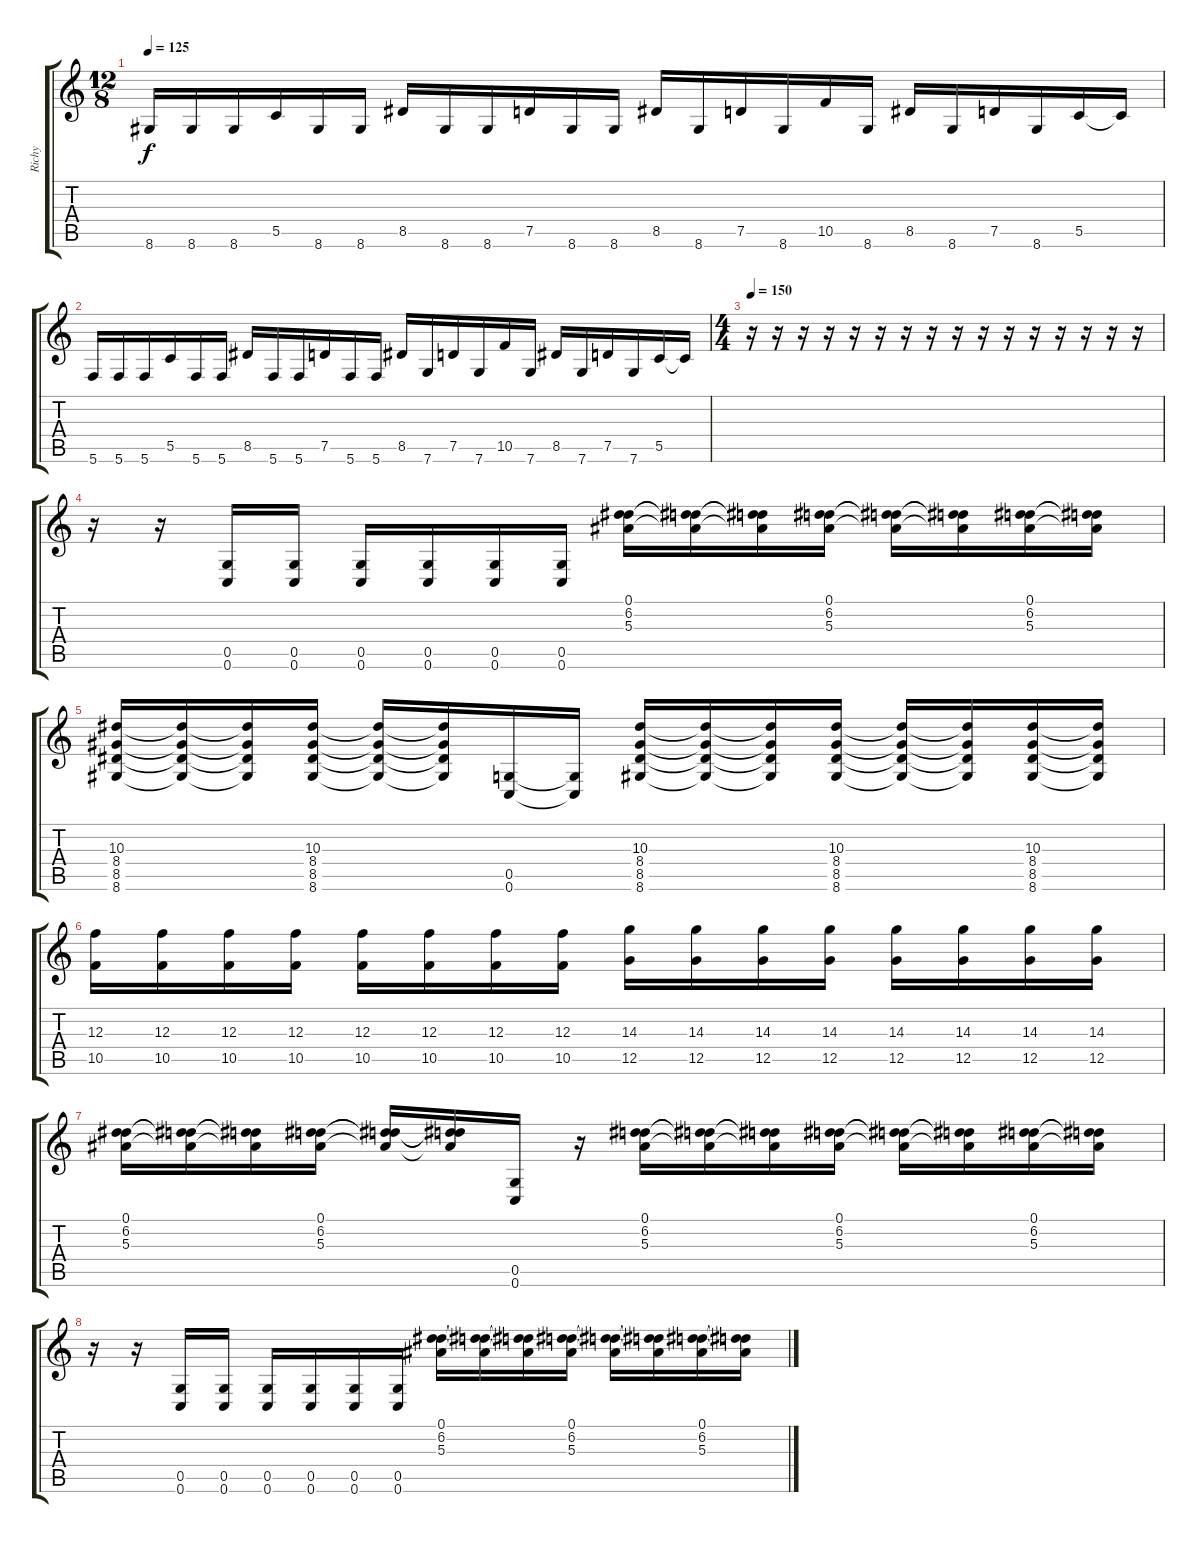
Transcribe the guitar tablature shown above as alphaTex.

\track ("Richy" "Richy") {instrument distortionguitar}
\staff {score tabs}
\tuning (D4 A3 F3 C3 G2 C2) {hide}
\ts (12 8)
\tempo 125
\clef g2
\ks c
8.6.16{dy f} 8.6.16 8.6.16 5.5.16 8.6.16 8.6.16 8.5.16 8.6.16 8.6.16 7.5.16 8.6.16 8.6.16 8.5.16 8.6.16 7.5.16 8.6.16 10.5.16 8.6.16 8.5.16 8.6.16 7.5.16 8.6.16 5.5.16 5.5{t}.16 |
5.6.16 5.6.16 5.6.16 5.5.16 5.6.16 5.6.16 8.5.16 5.6.16 5.6.16 7.5.16 5.6.16 5.6.16 8.5.16 7.6.16 7.5.16 7.6.16 10.5.16 7.6.16 8.5.16 7.6.16 7.5.16 7.6.16 5.5.16 5.5{t}.16 |
\ts (4 4)
\tempo 150
r.16 r.16 r.16 r.16 r.16 r.16 r.16 r.16 r.16 r.16 r.16 r.16 r.16 r.16 r.16 r.16 |
r.16 r.16 (0.5 0.6).16 (0.5 0.6).16 (0.5 0.6).16 (0.5 0.6).16 (0.5 0.6).16 (0.5 0.6).16 (0.1 6.2 5.3).16 (0.1{t} 6.2{t} 5.3{t}).16 (0.1{t} 6.2{t} 5.3{t}).16 (0.1 6.2 5.3).16 (0.1{t} 6.2{t} 5.3{t}).16 (0.1{t} 6.2{t} 5.3{t}).16 (0.1 6.2 5.3).16 (0.1{t} 6.2{t} 5.3{t}).16 |
(10.3 8.4 8.5 8.6).16 (10.3{t} 8.4{t} 8.5{t} 8.6{t}).16 (10.3{t} 8.4{t} 8.5{t} 8.6{t}).16 (10.3 8.4 8.5 8.6).16 (10.3{t} 8.4{t} 8.5{t} 8.6{t}).16 (10.3{t} 8.4{t} 8.5{t} 8.6{t}).16 (0.5 0.6).16 (0.5{t} 0.6{t}).16 (10.3 8.4 8.5 8.6).16 (10.3{t} 8.4{t} 8.5{t} 8.6{t}).16 (10.3{t} 8.4{t} 8.5{t} 8.6{t}).16 (10.3 8.4 8.5 8.6).16 (10.3{t} 8.4{t} 8.5{t} 8.6{t}).16 (10.3{t} 8.4{t} 8.5{t} 8.6{t}).16 (10.3 8.4 8.5 8.6).16 (10.3{t} 8.4{t} 8.5{t} 8.6{t}).16 |
(12.3 10.5).16 (12.3 10.5).16 (12.3 10.5).16 (12.3 10.5).16 (12.3 10.5).16 (12.3 10.5).16 (12.3 10.5).16 (12.3 10.5).16 (14.3 12.5).16 (14.3 12.5).16 (14.3 12.5).16 (14.3 12.5).16 (14.3 12.5).16 (14.3 12.5).16 (14.3 12.5).16 (14.3 12.5).16 |
(0.1 6.2 5.3).16 (0.1{t} 6.2{t} 5.3{t}).16 (0.1{t} 6.2{t} 5.3{t}).16 (0.1 6.2 5.3).16 (0.1{t} 6.2{t} 5.3{t}).16 (0.1{t} 6.2{t} 5.3{t}).16 (0.5 0.6).16 r.16 (0.1 6.2 5.3).16 (0.1{t} 6.2{t} 5.3{t}).16 (0.1{t} 6.2{t} 5.3{t}).16 (0.1 6.2 5.3).16 (0.1{t} 6.2{t} 5.3{t}).16 (0.1{t} 6.2{t} 5.3{t}).16 (0.1 6.2 5.3).16 (0.1{t} 6.2{t} 5.3{t}).16 |
r.16 r.16 (0.5 0.6).16 (0.5 0.6).16 (0.5 0.6).16 (0.5 0.6).16 (0.5 0.6).16 (0.5 0.6).16 (0.1 6.2 5.3).16 (0.1{t} 6.2{t} 5.3{t}).16 (0.1{t} 6.2{t} 5.3{t}).16 (0.1 6.2 5.3).16 (0.1{t} 6.2{t} 5.3{t}).16 (0.1{t} 6.2{t} 5.3{t}).16 (0.1 6.2 5.3).16 (0.1{t} 6.2{t} 5.3{t}).16
